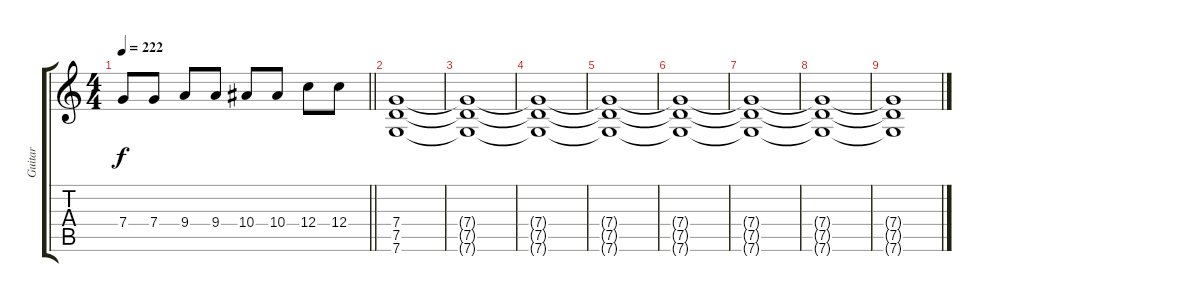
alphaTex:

\track ("Guitar" "Guitar") {instrument distortionguitar}
\staff {score tabs}
\tuning (D4 A3 F3 C3 G2 C2) {hide}
\ts (4 4)
\tempo 222
\clef g2
\barLineRight lightlight
\ks c
7.4.8{dy f} 7.4.8 9.4.8 9.4.8 10.4.8 10.4.8 12.4.8 12.4.8 |
\section ("" " ")
(7.4 7.5 7.6).1{volume 7} |
(7.4{t} 7.5{t} 7.6{t}).1 |
(7.4{t} 7.5{t} 7.6{t}).1 |
(7.4{t} 7.5{t} 7.6{t}).1 |
(7.4{t} 7.5{t} 7.6{t}).1{volume 0} |
(7.4{t} 7.5{t} 7.6{t}).1 |
(7.4{t} 7.5{t} 7.6{t}).1 |
(7.4{t} 7.5{t} 7.6{t}).1
